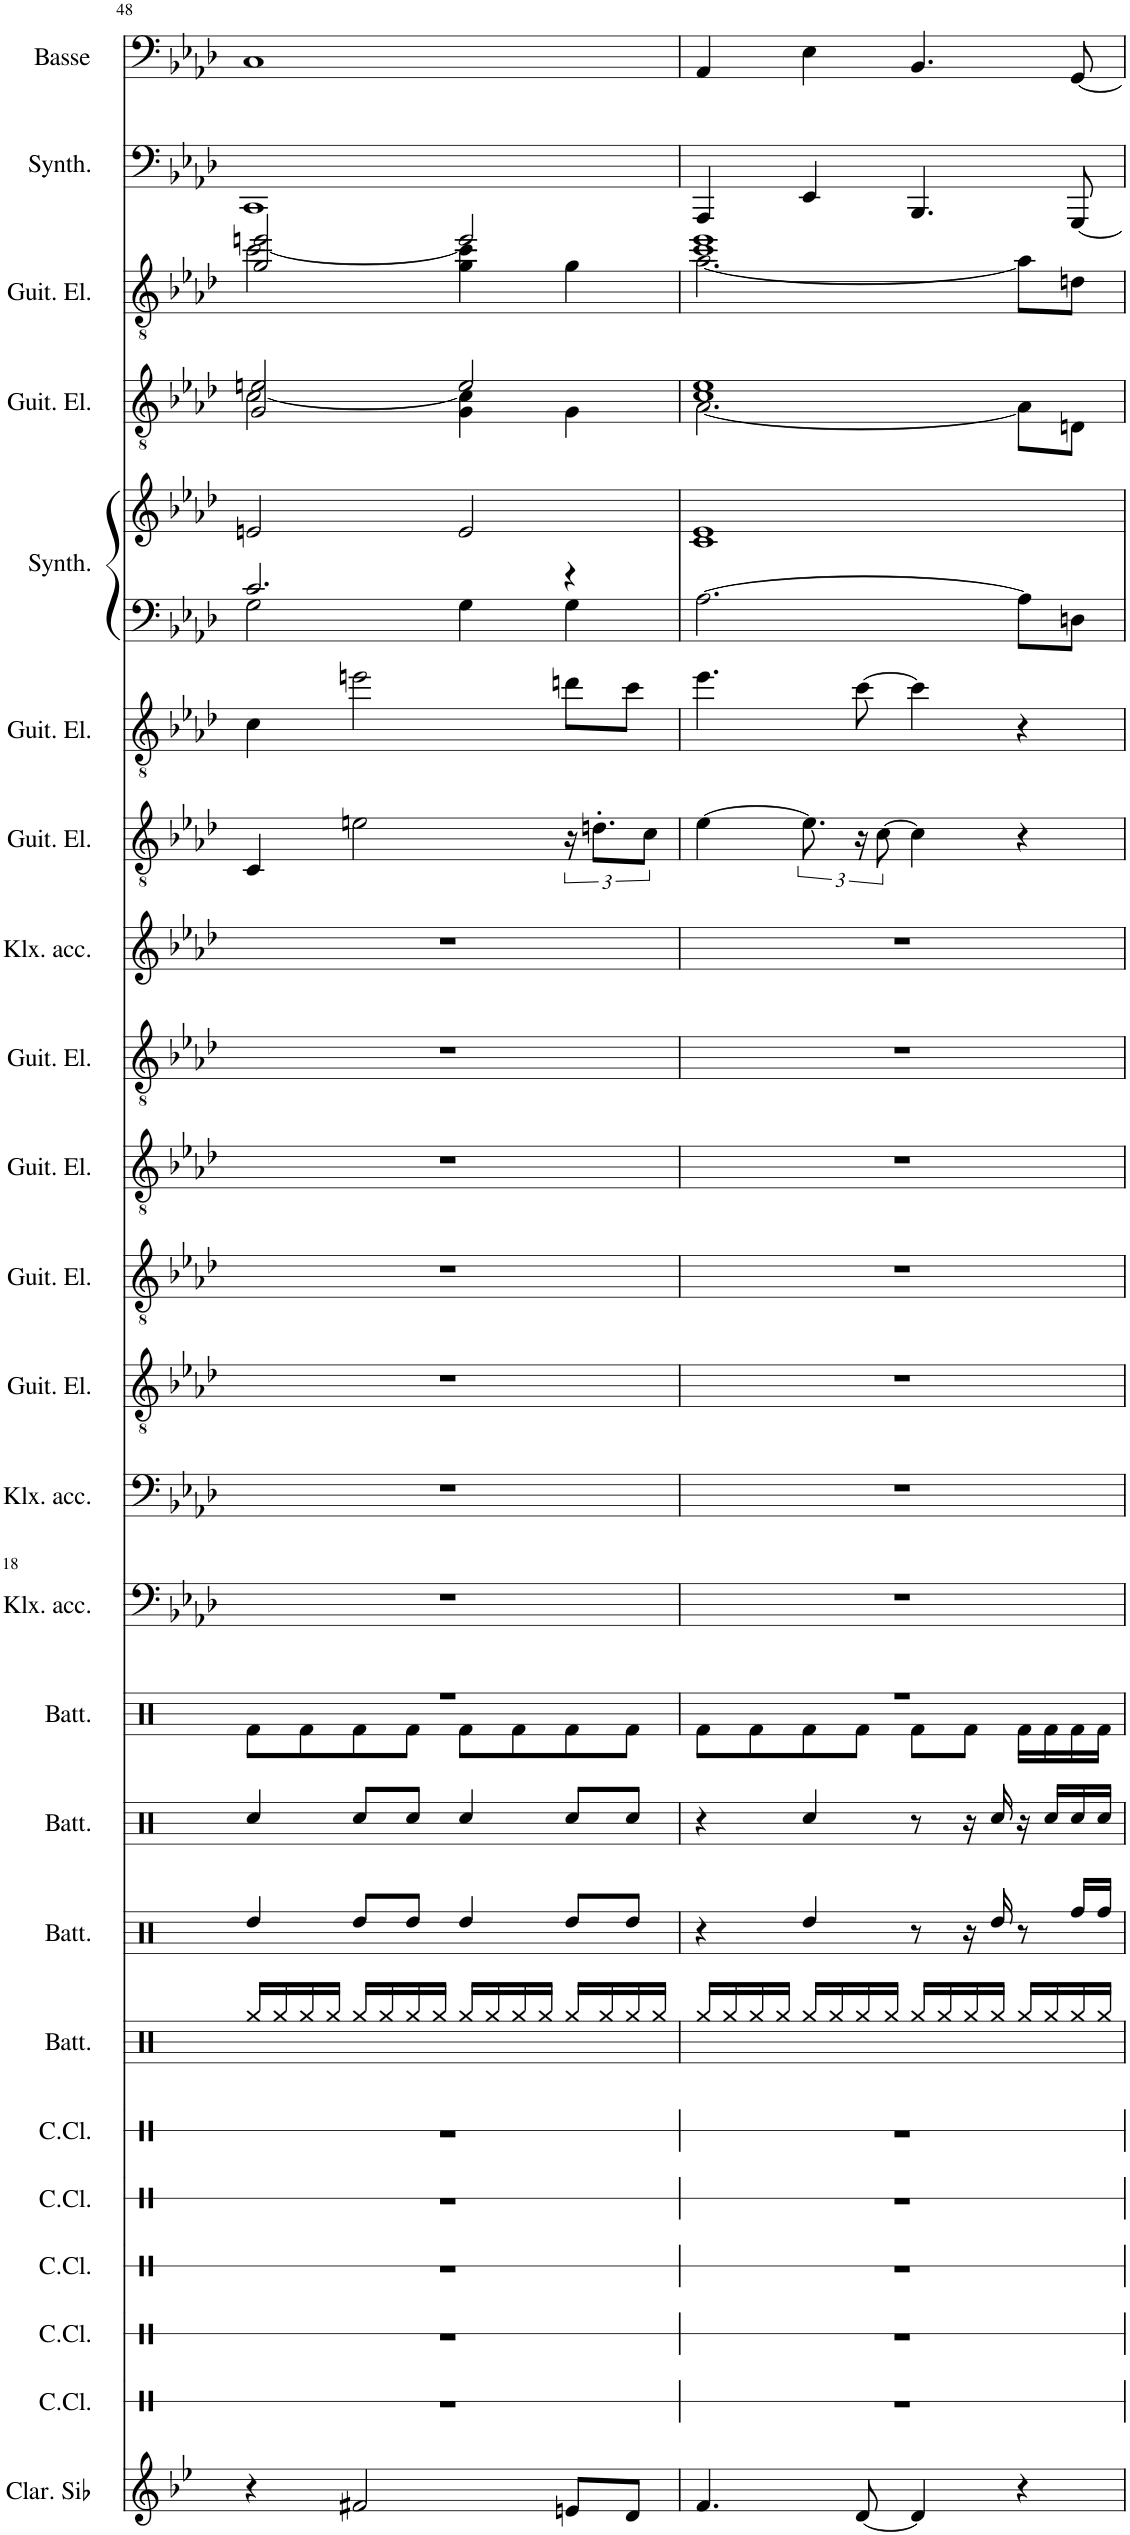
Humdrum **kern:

**kern	**kern	**kern	**kern	**kern	**kern	**kern	**kern	**kern	**kern	**kern	**kern	**kern	**kern	**kern	**kern	**kern	**kern	**kern	**kern	**kern	**kern	**kern	**kern	**kern
*part24	*part23	*part22	*part21	*part20	*part19	*part18	*part17	*part16	*part15	*part14	*part13	*part12	*part11	*part10	*part9	*part8	*part7	*part6	*part5	*part5	*part4	*part3	*part2	*part1
*staff25	*staff24	*staff23	*staff22	*staff21	*staff20	*staff19	*staff18	*staff17	*staff16	*staff15	*staff14	*staff13	*staff12	*staff11	*staff10	*staff9	*staff8	*staff7	*staff6	*staff5	*staff4	*staff3	*staff2	*staff1
*I"Clarinette en Sib	*I"Caisse claire	*I"Caisse claire	*I"Caisse claire	*I"Caisse claire	*I"Caisse claire	*I"Batterie	*I"Batterie	*I"Batterie	*I"Batterie	*I"Klaxon accordés.	*I"Klaxon accordés.	*I"Guitare électrique	*I"Guitare électrique	*I"Guitare électrique	*I"Guitare électrique	*I"Klaxon accordés.	*I"Guitare électrique	*I"Guitare électrique	*I"Synthétiseur de triangles	*	*I"Guitare électrique	*I"Guitare électrique	*I"Synthétiseur d'effets	*I"Basse acoustique
*I'Clar. Sib	*I'C.Cl.	*I'C.Cl.	*I'C.Cl.	*I'C.Cl.	*I'C.Cl.	*I'Batt.	*I'Batt.	*I'Batt.	*I'Batt.	*I'Klx. acc.	*I'Klx. acc.	*I'Guit. El.	*I'Guit. El.	*I'Guit. El.	*I'Guit. El.	*I'Klx. acc.	*I'Guit. El.	*I'Guit. El.	*I'Synth.	*	*I'Guit. El.	*I'Guit. El.	*I'Synth.	*I'Basse
!!LO:PB:g=z
*clefG2	*clefX	*clefX	*clefX	*clefX	*clefX	*clefX	*clefX	*clefX	*clefX	*clefF4	*clefF4	*clefGv2	*clefGv2	*clefGv2	*clefGv2	*clefG2	*clefGv2	*clefGv2	*clefF4	*clefG2	*clefGv2	*clefGv2	*clefF4	*clefF4
*Trd1c2	*	*	*	*	*	*	*	*	*	*	*	*	*	*	*	*	*	*	*	*	*	*	*	*Trd7c12
*k[b-e-]	*k[b-e-a-d-]	*k[b-e-a-d-]	*k[b-e-a-d-]	*k[b-e-a-d-]	*k[b-e-a-d-]	*k[]	*k[]	*k[]	*k[]	*k[b-e-a-d-]	*k[b-e-a-d-]	*k[b-e-a-d-]	*k[b-e-a-d-]	*k[b-e-a-d-]	*k[b-e-a-d-]	*k[b-e-a-d-]	*k[b-e-a-d-]	*k[b-e-a-d-]	*k[b-e-a-d-]	*k[b-e-a-d-]	*k[b-e-a-d-]	*k[b-e-a-d-]	*k[b-e-a-d-]	*k[b-e-a-d-]
*M4/4	*M4/4	*M4/4	*M4/4	*M4/4	*M4/4	*M4/4	*M4/4	*M4/4	*M4/4	*M4/4	*M4/4	*M4/4	*M4/4	*M4/4	*M4/4	*M4/4	*M4/4	*M4/4	*M4/4	*M4/4	*M4/4	*M4/4	*M4/4	*M4/4
=48	=48	=48	=48	=48	=48	=48	=48	=48	=48	=48	=48	=48	=48	=48	=48	=48	=48	=48	=48	=48	=48	=48	=48	=48
*	*	*	*	*	*	*	*	*	*^	*	*	*	*	*	*	*	*	*	*^	*	*^	*^	*	*
4r	1r	1r	1r	1r	1r	16Rgg/LL	4Rdd/	4Rcc/	1r	8Rf\L	1r	1r	1r	1r	1r	1r	1r	4C/	4c\	2.c/	2G\	2en/	2G/ 2en/	[2c\	2g/ 2een/	[2cc\	1CC	1C
.	.	.	.	.	.	16Rgg/	.	.	.	.	.	.	.	.	.	.	.	.	.	.	.	.	.	.	.	.	.	.
.	.	.	.	.	.	16Rgg/	.	.	.	8Rf\	.	.	.	.	.	.	.	.	.	.	.	.	.	.	.	.	.	.
.	.	.	.	.	.	16Rgg/JJ	.	.	.	.	.	.	.	.	.	.	.	.	.	.	.	.	.	.	.	.	.	.
2f#X/	.	.	.	.	.	16Rgg/LL	8Rdd/L	8Rcc/L	.	8Rf\	.	.	.	.	.	.	.	2en\	2een\	.	.	.	.	.	.	.	.	.
.	.	.	.	.	.	16Rgg/	.	.	.	.	.	.	.	.	.	.	.	.	.	.	.	.	.	.	.	.	.	.
.	.	.	.	.	.	16Rgg/	8Rdd/J	8Rcc/J	.	8Rf\J	.	.	.	.	.	.	.	.	.	.	.	.	.	.	.	.	.	.
.	.	.	.	.	.	16Rgg/JJ	.	.	.	.	.	.	.	.	.	.	.	.	.	.	.	.	.	.	.	.	.	.
.	.	.	.	.	.	16Rgg/LL	4Rdd/	4Rcc/	.	8Rf\L	.	.	.	.	.	.	.	.	.	.	4G\	2e/	2e/	4G\ 4c\]	2ee/	4g\ 4cc\]	.	.
.	.	.	.	.	.	16Rgg/	.	.	.	.	.	.	.	.	.	.	.	.	.	.	.	.	.	.	.	.	.	.
.	.	.	.	.	.	16Rgg/	.	.	.	8Rf\	.	.	.	.	.	.	.	.	.	.	.	.	.	.	.	.	.	.
.	.	.	.	.	.	16Rgg/JJ	.	.	.	.	.	.	.	.	.	.	.	.	.	.	.	.	.	.	.	.	.	.
8en/L	.	.	.	.	.	16Rgg/LL	8Rdd/L	8Rcc/L	.	8Rf\	.	.	.	.	.	.	.	24r	8ddn\L	4r	4G\	.	.	4G\	.	4g\	.	.
.	.	.	.	.	.	.	.	.	.	.	.	.	.	.	.	.	.	12.dn'\L	.	.	.	.	.	.	.	.	.	.
.	.	.	.	.	.	16Rgg/	.	.	.	.	.	.	.	.	.	.	.	.	.	.	.	.	.	.	.	.	.	.
8d/J	.	.	.	.	.	16Rgg/	8Rdd/J	8Rcc/J	.	8Rf\J	.	.	.	.	.	.	.	.	8cc\J	.	.	.	.	.	.	.	.	.
.	.	.	.	.	.	.	.	.	.	.	.	.	.	.	.	.	.	12c\J	.	.	.	.	.	.	.	.	.	.
.	.	.	.	.	.	16Rgg/JJ	.	.	.	.	.	.	.	.	.	.	.	.	.	.	.	.	.	.	.	.	.	.
*	*	*	*	*	*	*	*	*	*	*	*	*	*	*	*	*	*	*	*	*v	*v	*	*	*	*	*	*	*
=49	=49	=49	=49	=49	=49	=49	=49	=49	=49	=49	=49	=49	=49	=49	=49	=49	=49	=49	=49	=49	=49	=49	=49	=49	=49	=49	=49
4.f/	1r	1r	1r	1r	1r	16Rgg/LL	4r	4r	1r	8Rf\L	1r	1r	1r	1r	1r	1r	1r	[4e-\	4.ee-\	[2.A-\	1c 1e-	1c 1e-	[2.A-\	1cc 1ee-	[2.a-\	4AAA-/	4AA-/
.	.	.	.	.	.	16Rgg/	.	.	.	.	.	.	.	.	.	.	.	.	.	.	.	.	.	.	.	.	.
.	.	.	.	.	.	16Rgg/	.	.	.	8Rf\	.	.	.	.	.	.	.	.	.	.	.	.	.	.	.	.	.
.	.	.	.	.	.	16Rgg/JJ	.	.	.	.	.	.	.	.	.	.	.	.	.	.	.	.	.	.	.	.	.
.	.	.	.	.	.	16Rgg/LL	4Rdd/	4Rcc/	.	8Rf\	.	.	.	.	.	.	.	12.e-\]	.	.	.	.	.	.	.	4EE-/	4E-\
.	.	.	.	.	.	16Rgg/	.	.	.	.	.	.	.	.	.	.	.	.	.	.	.	.	.	.	.	.	.
[8d/	.	.	.	.	.	16Rgg/	.	.	.	8Rf\J	.	.	.	.	.	.	.	24r	[8cc\	.	.	.	.	.	.	.	.
.	.	.	.	.	.	.	.	.	.	.	.	.	.	.	.	.	.	[12c\	.	.	.	.	.	.	.	.	.
.	.	.	.	.	.	16Rgg/JJ	.	.	.	.	.	.	.	.	.	.	.	.	.	.	.	.	.	.	.	.	.
4d/]	.	.	.	.	.	16Rgg/LL	8r	8r	.	8Rf\L	.	.	.	.	.	.	.	4c\]	4cc\]	.	.	.	.	.	.	4.BBB-/	4.BB-/
.	.	.	.	.	.	16Rgg/	.	.	.	.	.	.	.	.	.	.	.	.	.	.	.	.	.	.	.	.	.
.	.	.	.	.	.	16Rgg/	16r	16r	.	8Rf\J	.	.	.	.	.	.	.	.	.	.	.	.	.	.	.	.	.
.	.	.	.	.	.	16Rgg/JJ	16Rdd/	16Rcc/	.	.	.	.	.	.	.	.	.	.	.	.	.	.	.	.	.	.	.
4r	.	.	.	.	.	16Rgg/LL	8r	16r	.	16Rf\LL	.	.	.	.	.	.	.	4r	4r	8A-\L]	.	.	8A-\L]	.	8a-\L]	.	.
.	.	.	.	.	.	16Rgg/	.	16Rcc/LL	.	16Rf\	.	.	.	.	.	.	.	.	.	.	.	.	.	.	.	.	.
.	.	.	.	.	.	16Rgg/	16Rff/LL	16Rcc/	.	16Rf\	.	.	.	.	.	.	.	.	.	8Dn\J	.	.	8Dn\J	.	8dn\J	[8GGG/	[8GG/
.	.	.	.	.	.	16Rgg/JJ	16Rff/JJ	16Rcc/JJ	.	16Rf\JJ	.	.	.	.	.	.	.	.	.	.	.	.	.	.	.	.	.
*	*	*	*	*	*	*	*	*	*	*	*	*	*	*	*	*	*	*	*	*	*	*v	*v	*	*	*	*
*	*	*	*	*	*	*	*	*	*v	*v	*	*	*	*	*	*	*	*	*	*	*	*	*v	*v	*	*
=	=	=	=	=	=	=	=	=	=	=	=	=	=	=	=	=	=	=	=	=	=	=	=	=
*-	*-	*-	*-	*-	*-	*-	*-	*-	*-	*-	*-	*-	*-	*-	*-	*-	*-	*-	*-	*-	*-	*-	*-	*-
